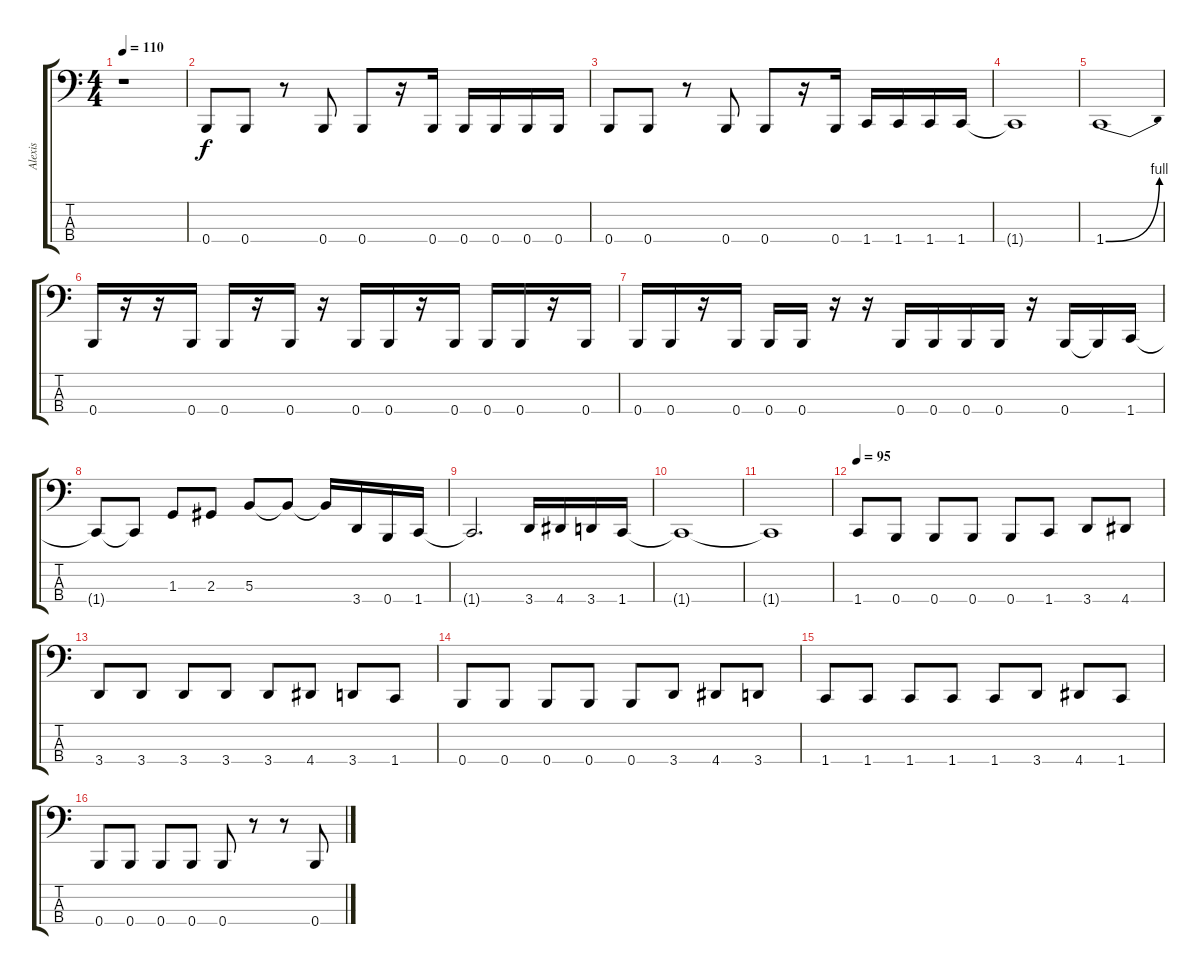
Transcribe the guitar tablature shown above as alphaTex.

\track ("Alexis" "Alexis") {instrument electricbassfinger}
\staff {score tabs}
\tuning (E2 B1 Gb1 B0) {hide}
\ts (4 4)
\tempo 110
\clef f4
\ks c
r.1{dy f} |
0.4.8 0.4.8 r.8 0.4.8 0.4.8 r.16 0.4.16 0.4.16 0.4.16 0.4.16 0.4.16 |
0.4.8 0.4.8 r.8 0.4.8 0.4.8 r.16 0.4.16 1.4.16 1.4.16 1.4.16 1.4.16 |
1.4{t}.1 |
1.4{be (bend 0 0 60 4)}.1 |
0.4.16 r.16 r.16 0.4.16 0.4.16 r.16 0.4.16 r.16 0.4.16 0.4.16 r.16 0.4.16 0.4.16 0.4.16 r.16 0.4.16 |
0.4.16 0.4.16 r.16 0.4.16 0.4.16 0.4.16 r.16 r.16 0.4.16 0.4.16 0.4.16 0.4.16 r.16 0.4.16 0.4{t}.16 1.4.16 |
1.4{t}.8 1.4{t}.8 1.3.8 2.3.8 5.3.8 5.3{t}.8 5.3{t}.16 3.4.16 0.4.16 1.4.16 |
1.4{t}.2{d} 3.4.16 4.4.16 3.4.16 1.4.16 |
1.4{t}.1 |
1.4{t}.1 |
\tempo 95
1.4.8 0.4.8 0.4.8 0.4.8 0.4.8 1.4.8 3.4.8 4.4.8 |
3.4.8 3.4.8 3.4.8 3.4.8 3.4.8 4.4.8 3.4.8 1.4.8 |
0.4.8 0.4.8 0.4.8 0.4.8 0.4.8 3.4.8 4.4.8 3.4.8 |
1.4.8 1.4.8 1.4.8 1.4.8 1.4.8 3.4.8 4.4.8 1.4.8 |
0.4.8 0.4.8 0.4.8 0.4.8 0.4.8 r.8 r.8 0.4.8
